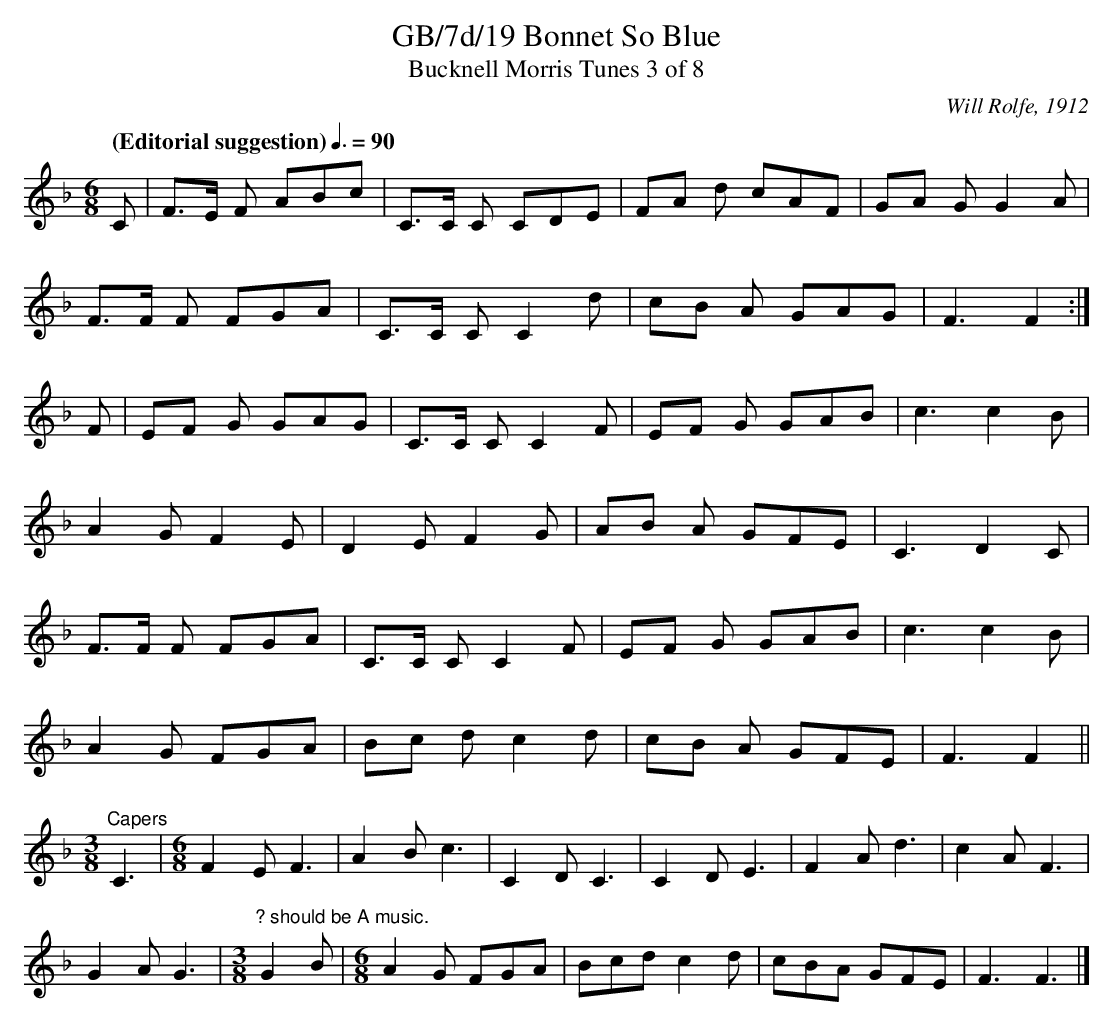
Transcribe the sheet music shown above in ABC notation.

X:1
T:GB/7d/19 Bonnet So Blue
T:Bucknell Morris Tunes 3 of 8
C:Will Rolfe, 1912
L:1/8
M:6/8
Q:"(Editorial suggestion)" 3/8=90
K:F
C | F>E F ABc | C>C C CDE | FA d cAF | GA G G2 A |
F>F F FGA | C>C C C2 d | cB A GAG | F3 F2 :|
F | EF G GAG | C>C C C2 F | EF G GAB | c3 c2 B |
A2 G F2 E | D2 E F2 G | AB A GFE | C3 D2 C |
F>F F FGA | C>C C C2 F | EF G GAB | c3 c2 B |
A2 G FGA | Bc d c2 d | cB A GFE | F3 F2 ||
[M:3/8]"^Capers" C3 |[M:6/8] F2 E F3 | A2 B c3 |\
C2 D C3 | C2 D E3 | F2 A d3 | c2 A F3 |
G2 A G3 | [M:3/8]"^? should be A music." G2 B |\
[M:6/8] A2 G FGA | Bcd c2 d | cBA GFE | F3 F3 |]
